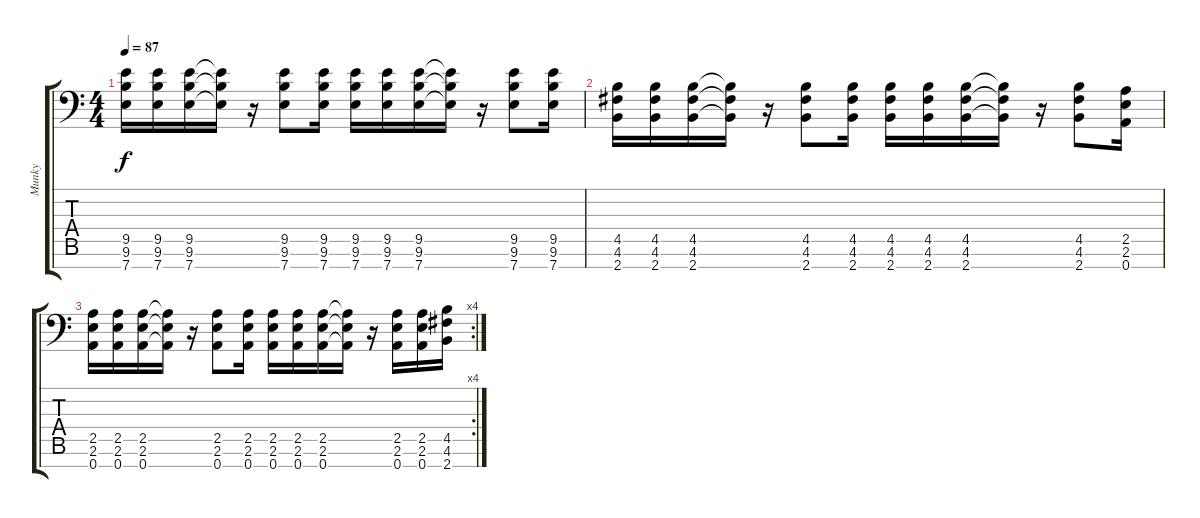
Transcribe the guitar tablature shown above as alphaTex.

\track ("Munky" "Munky") {instrument distortionguitar}
\staff {score tabs}
\tuning (D4 A3 F3 C3 G2 D2 A1) {hide}
\ts (4 4)
\tempo 87
\clef f4
\ks c
(9.5 9.6 7.7).16{dy f} (9.5 9.6 7.7).16 (9.5 9.6 7.7).16 (9.5{t} 9.6{t} 7.7{t}).16 r.16 (9.5 9.6 7.7).8 (9.5 9.6 7.7).16 (9.5 9.6 7.7).16 (9.5 9.6 7.7).16 (9.5 9.6 7.7).16 (9.5{t} 9.6{t} 7.7{t}).16 r.16 (9.5 9.6 7.7).8 (9.5 9.6 7.7).16 |
(4.5 4.6 2.7).16 (4.5 4.6 2.7).16 (4.5 4.6 2.7).16 (4.5{t} 4.6{t} 2.7{t}).16 r.16 (4.5 4.6 2.7).8 (4.5 4.6 2.7).16 (4.5 4.6 2.7).16 (4.5 4.6 2.7).16 (4.5 4.6 2.7).16 (4.5{t} 4.6{t} 2.7{t}).16 r.16 (4.5 4.6 2.7).8 (2.5 2.6 0.7).16 |
\rc 4
(2.5 2.6 0.7).16 (2.5 2.6 0.7).16 (2.5 2.6 0.7).16 (2.5{t} 2.6{t} 0.7{t}).16 r.16 (2.5 2.6 0.7).8 (2.5 2.6 0.7).16 (2.5 2.6 0.7).16 (2.5 2.6 0.7).16 (2.5 2.6 0.7).16 (2.5{t} 2.6{t} 0.7{t}).16 r.16 (2.5 2.6 0.7).16 (2.5 2.6 0.7).16 (4.5 4.6 2.7).16
